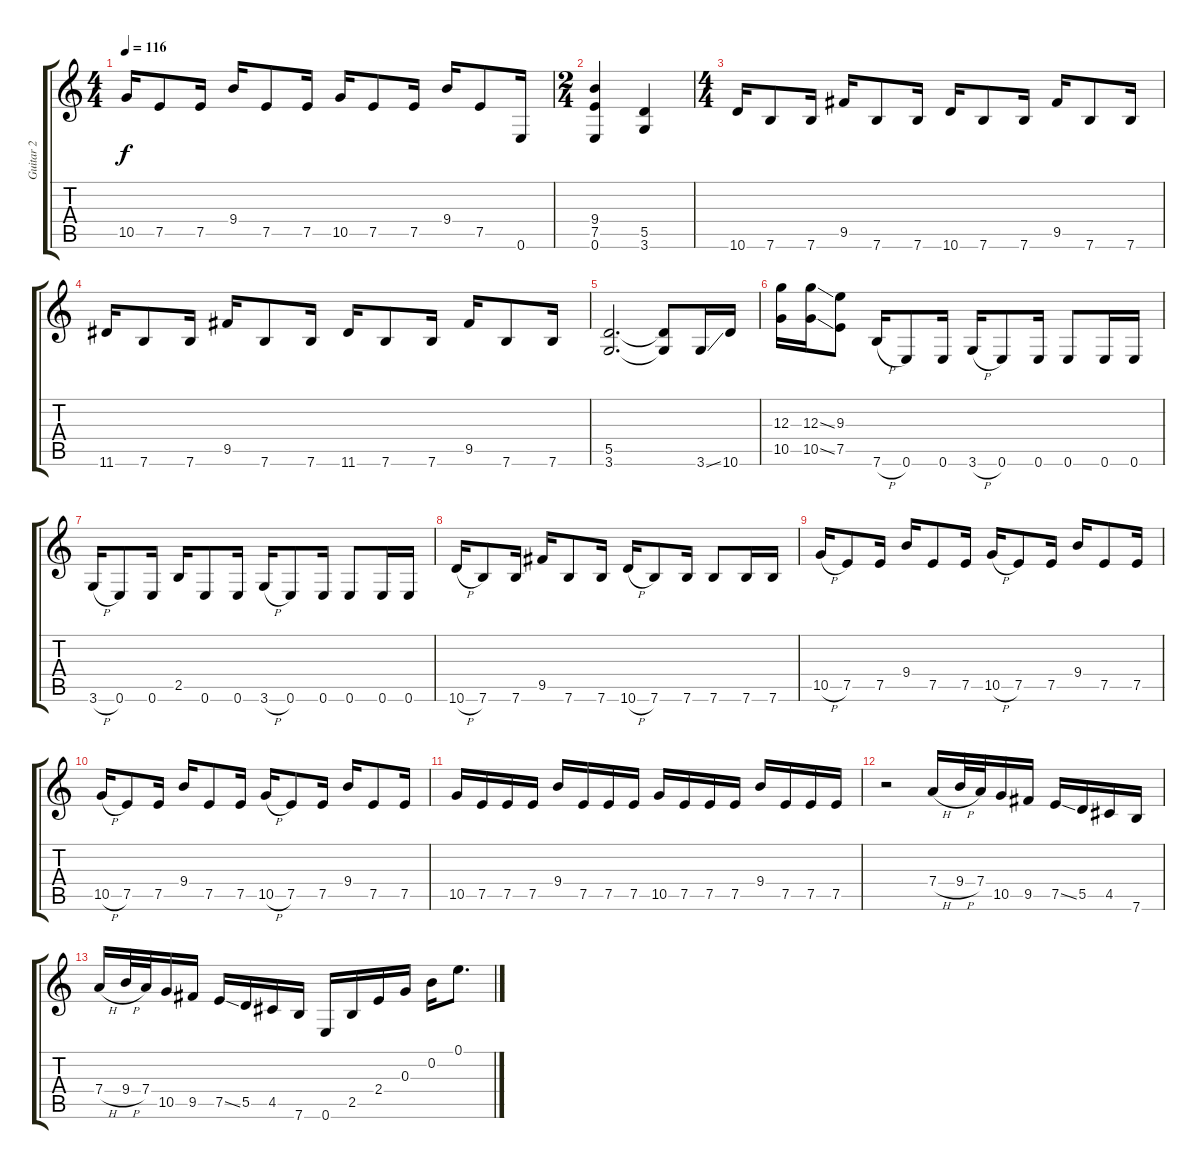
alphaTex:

\track ("Guitar 2" "Guitar 2") {instrument distortionguitar}
\staff {score tabs}
\tuning (E4 B3 G3 D3 A2 E2) {hide}
\ts (4 4)
\tempo 116
\clef g2
\ks c
10.5.16{dy f} 7.5.8 7.5.16 9.4.16 7.5.8 7.5.16 10.5.16 7.5.8 7.5.16 9.4.16 7.5.8 0.6.16 |
\ts (2 4)
(9.4 7.5 0.6).4 (5.5 3.6).4 |
\ts (4 4)
10.6.16 7.6.8 7.6.16 9.5.16 7.6.8 7.6.16 10.6.16 7.6.8 7.6.16 9.5.16 7.6.8 7.6.16 |
11.6.16 7.6.8 7.6.16 9.5.16 7.6.8 7.6.16 11.6.16 7.6.8 7.6.16 9.5.16 7.6.8 7.6.16 |
(5.5 3.6).2{d} (5.5{t} 3.6{t}).8 3.6{ss}.16 10.6.16 |
(12.3 10.5).16 (12.3{ss} 10.5{ss}).16 (9.3 7.5).8 7.6{h}.16 0.6.8 0.6.16 3.6{h}.16 0.6.8 0.6.16 0.6.8 0.6.16 0.6.16 |
3.6{h}.16 0.6.8 0.6.16 2.5.16 0.6.8 0.6.16 3.6{h}.16 0.6.8 0.6.16 0.6.8 0.6.16 0.6.16 |
10.6{h}.16 7.6.8 7.6.16 9.5.16 7.6.8 7.6.16 10.6{h}.16 7.6.8 7.6.16 7.6.8 7.6.16 7.6.16 |
10.5{h}.16 7.5.8 7.5.16 9.4.16 7.5.8 7.5.16 10.5{h}.16 7.5.8 7.5.16 9.4.16 7.5.8 7.5.16 |
10.5{h}.16 7.5.8 7.5.16 9.4.16 7.5.8 7.5.16 10.5{h}.16 7.5.8 7.5.16 9.4.16 7.5.8 7.5.16 |
10.5.16 7.5.16 7.5.16 7.5.16 9.4.16 7.5.16 7.5.16 7.5.16 10.5.16 7.5.16 7.5.16 7.5.16 9.4.16 7.5.16 7.5.16 7.5.16 |
r.2 7.4{h}.16 9.4{h}.32 7.4.32 10.5.16 9.5.16 7.5{ss}.16 5.5.16 4.5.16 7.6.16 |
7.4{h}.16 9.4{h}.32 7.4.32 10.5.16 9.5.16 7.5{ss}.16 5.5.16 4.5.16 7.6.16 0.6.16{instrument electricguitarclean} 2.5.16 2.4.16 0.3.16 0.2.16 0.1.8{d}
